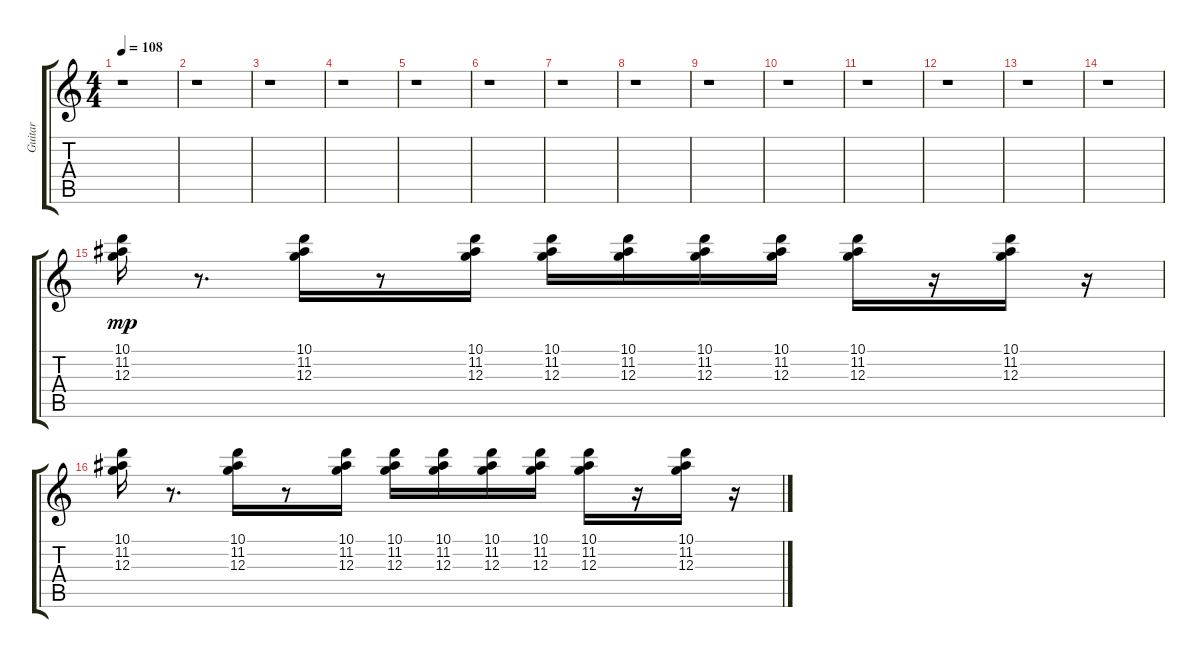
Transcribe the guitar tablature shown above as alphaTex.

\track ("Guitar" "Guitar") {instrument electricguitarmuted}
\staff {score tabs}
\tuning (E4 B3 G3 D3 A2 E2) {hide}
\ts (4 4)
\tempo 108
\clef g2
\ks c
r.1{dy mp} |
r.1 |
r.1 |
r.1 |
r.1 |
r.1 |
r.1 |
r.1 |
r.1 |
r.1 |
r.1 |
r.1 |
r.1 |
r.1 |
(10.1 11.2 12.3).16 r.8{d} (10.1 11.2 12.3).16 r.8 (10.1 11.2 12.3).16 (10.1 11.2 12.3).16{balance 11} (10.1 11.2 12.3).16 (10.1 11.2 12.3).16 (10.1 11.2 12.3).16{balance 4} (10.1 11.2 12.3).16 r.16 (10.1 11.2 12.3).16{balance 8} r.16 |
(10.1 11.2 12.3).16{balance 5} r.8{d} (10.1 11.2 12.3).16 r.8 (10.1 11.2 12.3).16 (10.1 11.2 12.3).16{balance 11} (10.1 11.2 12.3).16 (10.1 11.2 12.3).16 (10.1 11.2 12.3).16{balance 4} (10.1 11.2 12.3).16 r.16 (10.1 11.2 12.3).16{balance 8} r.16
